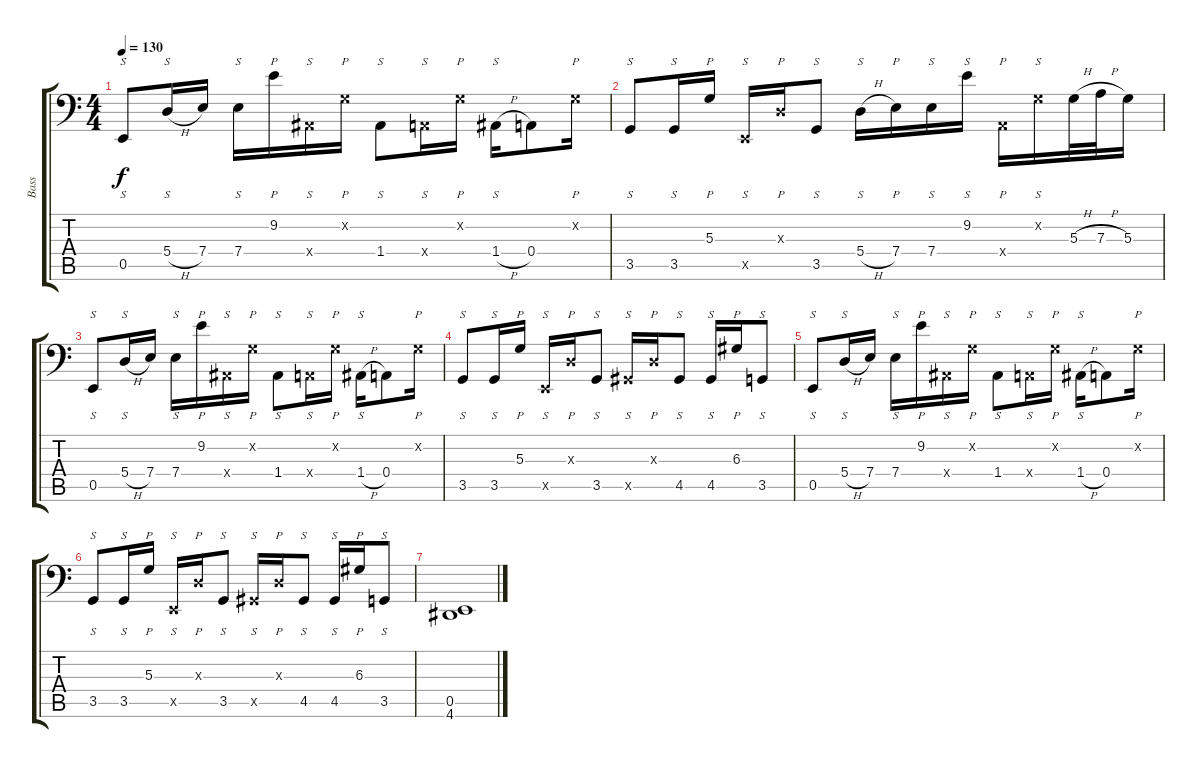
\track ("Bass" "Bass") {instrument slapbass1}
\staff {score tabs}
\tuning (C3 G2 D2 A1 E1 B0) {hide}
\ts (4 4)
\tempo 130
\clef f4
\ks c
0.5.8{s dy f} 5.4{h}.16{s} 7.4.16 7.4.16{s} 9.2.16{p} 1.4{x}.16{s} 0.2{x}.16{p} 1.4.8{s} 0.4{x}.16{s} 0.2{x}.16{p} 1.4{h}.16{s} 0.4.8 0.2{x}.16{p} |
3.5.8{s} 3.5.16{s} 5.3.16{p} 0.5{x}.16{s} 0.3{x}.16{p} 3.5.8{s} 5.4{h}.16{s} 7.4.16{p} 7.4.16{s} 9.2.16{s} 0.4{x}.16{p} 0.2{x}.16{s} 5.3{h}.32 7.3{h}.32 5.3.16 |
0.5.8{s} 5.4{h}.16{s} 7.4.16 7.4.16{s} 9.2.16{p} 1.4{x}.16{s} 0.2{x}.16{p} 1.4.8{s} 0.4{x}.16{s} 0.2{x}.16{p} 1.4{h}.16{s} 0.4.8 0.2{x}.16{p} |
3.5.8{s} 3.5.16{s} 5.3.16{p} 0.5{x}.16{s} 0.3{x}.16{p} 3.5.8{s} 4.5{x}.16{s} 0.3{x}.16{p} 4.5.8{s} 4.5.16{s} 6.3.16{p} 3.5.8{s} |
0.5.8{s} 5.4{h}.16{s} 7.4.16 7.4.16{s} 9.2.16{p} 1.4{x}.16{s} 0.2{x}.16{p} 1.4.8{s} 0.4{x}.16{s} 0.2{x}.16{p} 1.4{h}.16{s} 0.4.8 0.2{x}.16{p} |
3.5.8{s} 3.5.16{s} 5.3.16{p} 0.5{x}.16{s} 0.3{x}.16{p} 3.5.8{s} 4.5{x}.16{s} 0.3{x}.16{p} 4.5.8{s} 4.5.16{s} 6.3.16{p} 3.5.8{s} |
(0.5 4.6).1
